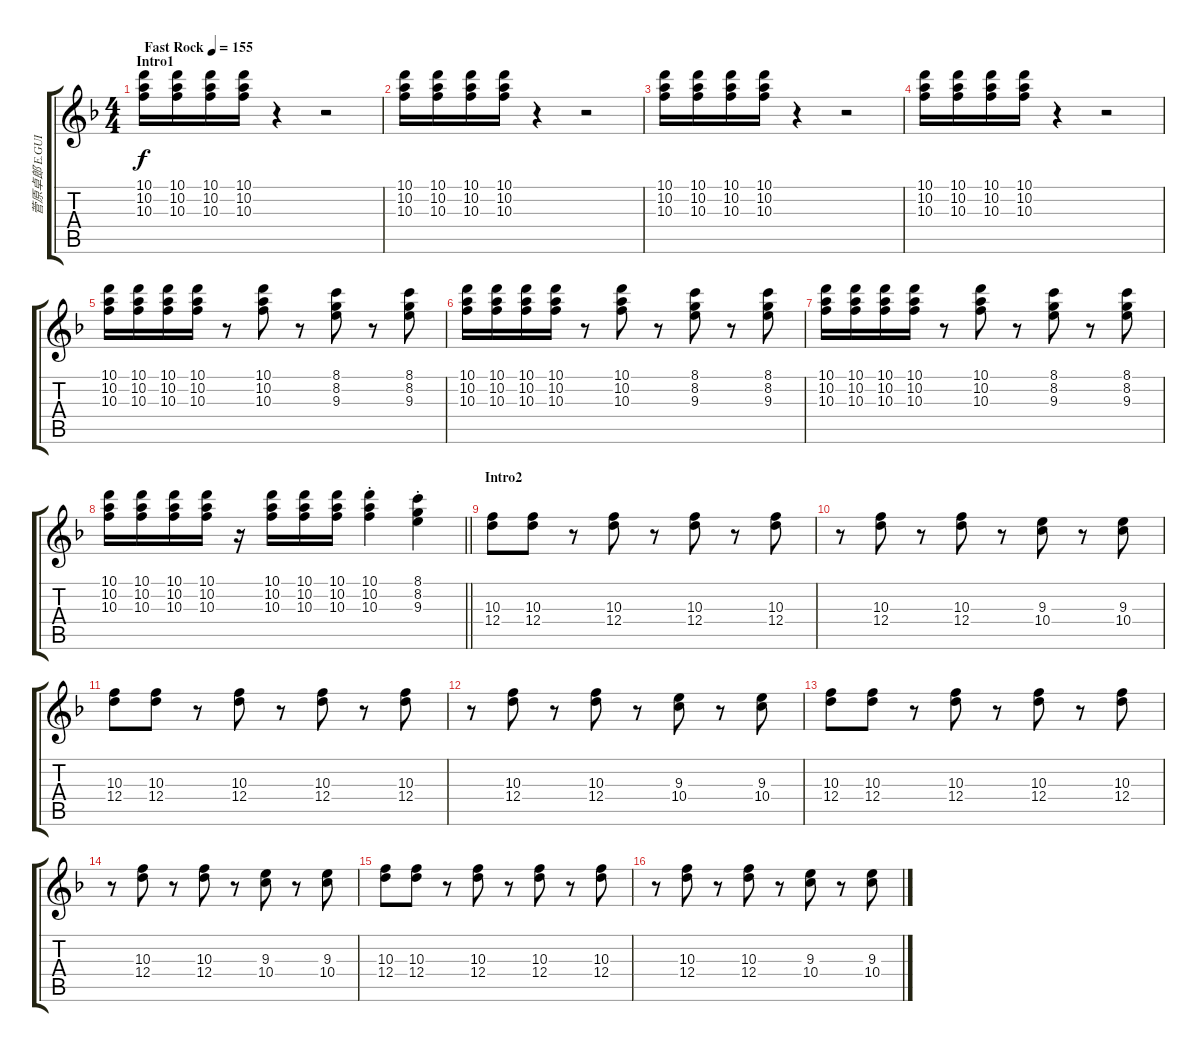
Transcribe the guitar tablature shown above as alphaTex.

\track ("菅原卓郎 E.GUITARⅡ" "菅原卓郎 E.GUI") {instrument distortionguitar}
\staff {score tabs}
\tuning (E4 B3 G3 D3 A2 E2) {hide}
\ts (4 4)
\section ("" "Intro1")
\tempo (155 "Fast Rock")
\clef g2
\ks f
(10.1 10.2 10.3).16{dy f instrument distortionguitar} (10.1 10.2 10.3).16 (10.1 10.2 10.3).16 (10.1 10.2 10.3).16 r.4 r.2 |
(10.1 10.2 10.3).16 (10.1 10.2 10.3).16 (10.1 10.2 10.3).16 (10.1 10.2 10.3).16 r.4 r.2 |
(10.1 10.2 10.3).16 (10.1 10.2 10.3).16 (10.1 10.2 10.3).16 (10.1 10.2 10.3).16 r.4 r.2 |
(10.1 10.2 10.3).16 (10.1 10.2 10.3).16 (10.1 10.2 10.3).16 (10.1 10.2 10.3).16 r.4 r.2 |
(10.1 10.2 10.3).16 (10.1 10.2 10.3).16 (10.1 10.2 10.3).16 (10.1 10.2 10.3).16 r.8 (10.1 10.2 10.3).8 r.8 (8.1 8.2 9.3).8 r.8 (8.1 8.2 9.3).8 |
(10.1 10.2 10.3).16 (10.1 10.2 10.3).16 (10.1 10.2 10.3).16 (10.1 10.2 10.3).16 r.8 (10.1 10.2 10.3).8 r.8 (8.1 8.2 9.3).8 r.8 (8.1 8.2 9.3).8 |
(10.1 10.2 10.3).16 (10.1 10.2 10.3).16 (10.1 10.2 10.3).16 (10.1 10.2 10.3).16 r.8 (10.1 10.2 10.3).8 r.8 (8.1 8.2 9.3).8 r.8 (8.1 8.2 9.3).8 |
\barLineRight lightlight
(10.1 10.2 10.3).16 (10.1 10.2 10.3).16 (10.1 10.2 10.3).16 (10.1 10.2 10.3).16 r.16 (10.1 10.2 10.3).16 (10.1 10.2 10.3).16 (10.1 10.2 10.3).16 (10.1{st} 10.2 10.3).4 (8.1 8.2 9.3{st}).4 |
\section ("" "Intro2")
(10.3 12.4).8 (10.3 12.4).8 r.8 (10.3 12.4).8 r.8 (10.3 12.4).8 r.8 (10.3 12.4).8 |
r.8 (10.3 12.4).8 r.8 (10.3 12.4).8 r.8 (9.3 10.4).8 r.8 (9.3 10.4).8 |
(10.3 12.4).8 (10.3 12.4).8 r.8 (10.3 12.4).8 r.8 (10.3 12.4).8 r.8 (10.3 12.4).8 |
r.8 (10.3 12.4).8 r.8 (10.3 12.4).8 r.8 (9.3 10.4).8 r.8 (9.3 10.4).8 |
(10.3 12.4).8 (10.3 12.4).8 r.8 (10.3 12.4).8 r.8 (10.3 12.4).8 r.8 (10.3 12.4).8 |
r.8 (10.3 12.4).8 r.8 (10.3 12.4).8 r.8 (9.3 10.4).8 r.8 (9.3 10.4).8 |
(10.3 12.4).8 (10.3 12.4).8 r.8 (10.3 12.4).8 r.8 (10.3 12.4).8 r.8 (10.3 12.4).8 |
r.8 (10.3 12.4).8 r.8 (10.3 12.4).8 r.8 (9.3 10.4).8 r.8 (9.3 10.4).8
